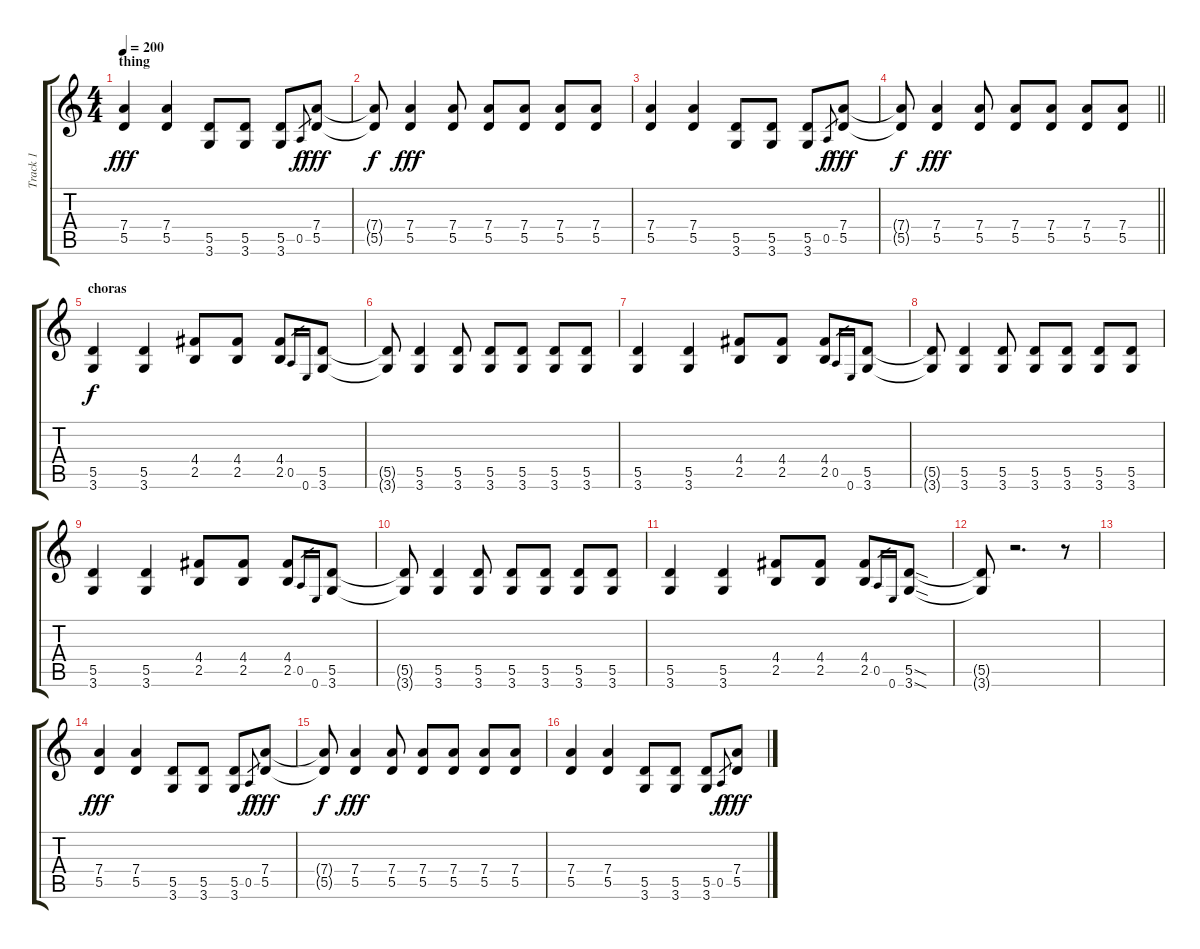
\track ("Track 1" "Track 1") {instrument distortionguitar}
\staff {score tabs}
\tuning (E4 B3 G3 D3 A2 E2) {hide}
\ts (4 4)
\section ("" "thing")
\tempo 200
\clef g2
\ks c
(7.4 5.5).4{dy fff} (7.4 5.5).4 (5.5 3.6).8 (5.5 3.6).8 (5.5 3.6).8 0.5.8{gr dy f} (7.4 5.5).8{dy fff} |
(7.4{t} 5.5{t}).8{dy f} (7.4 5.5).4{dy fff} (7.4 5.5).8 (7.4 5.5).8 (7.4 5.5).8 (7.4 5.5).8 (7.4 5.5).8 |
(7.4 5.5).4 (7.4 5.5).4 (5.5 3.6).8 (5.5 3.6).8 (5.5 3.6).8 0.5.8{gr dy f} (7.4 5.5).8{dy fff} |
\barLineRight lightlight
(7.4{t} 5.5{t}).8{dy f} (7.4 5.5).4{dy fff} (7.4 5.5).8 (7.4 5.5).8 (7.4 5.5).8 (7.4 5.5).8 (7.4 5.5).8 |
\section ("" "choras")
(5.5 3.6).4{dy f} (5.5 3.6).4 (4.4 2.5).8 (4.4 2.5).8 (4.4 2.5).8 0.5.16{gr} 0.6.16{gr} (5.5 3.6).8 |
(5.5{t} 3.6{t}).8 (5.5 3.6).4 (5.5 3.6).8 (5.5 3.6).8 (5.5 3.6).8 (5.5 3.6).8 (5.5 3.6).8 |
(5.5 3.6).4 (5.5 3.6).4 (4.4 2.5).8 (4.4 2.5).8 (4.4 2.5).8 0.5.16{gr} 0.6.16{gr} (5.5 3.6).8 |
(5.5{t} 3.6{t}).8 (5.5 3.6).4 (5.5 3.6).8 (5.5 3.6).8 (5.5 3.6).8 (5.5 3.6).8 (5.5 3.6).8 |
(5.5 3.6).4 (5.5 3.6).4 (4.4 2.5).8 (4.4 2.5).8 (4.4 2.5).8 0.5.16{gr} 0.6.16{gr} (5.5 3.6).8 |
(5.5{t} 3.6{t}).8 (5.5 3.6).4 (5.5 3.6).8 (5.5 3.6).8 (5.5 3.6).8 (5.5 3.6).8 (5.5 3.6).8 |
(5.5 3.6).4 (5.5 3.6).4 (4.4 2.5).8 (4.4 2.5).8 (4.4 2.5).8 0.5.16{gr} 0.6.16{gr} (5.5{sod} 3.6{sod}).8 |
(5.5{t} 3.6{t}).8 r.2{d} r.8 |
|
(7.4 5.5).4{dy fff} (7.4 5.5).4 (5.5 3.6).8 (5.5 3.6).8 (5.5 3.6).8 0.5.8{gr dy f} (7.4 5.5).8{dy fff} |
(7.4{t} 5.5{t}).8{dy f} (7.4 5.5).4{dy fff} (7.4 5.5).8 (7.4 5.5).8 (7.4 5.5).8 (7.4 5.5).8 (7.4 5.5).8 |
(7.4 5.5).4 (7.4 5.5).4 (5.5 3.6).8 (5.5 3.6).8 (5.5 3.6).8 0.5.8{gr dy f} (7.4 5.5).8{dy fff}
